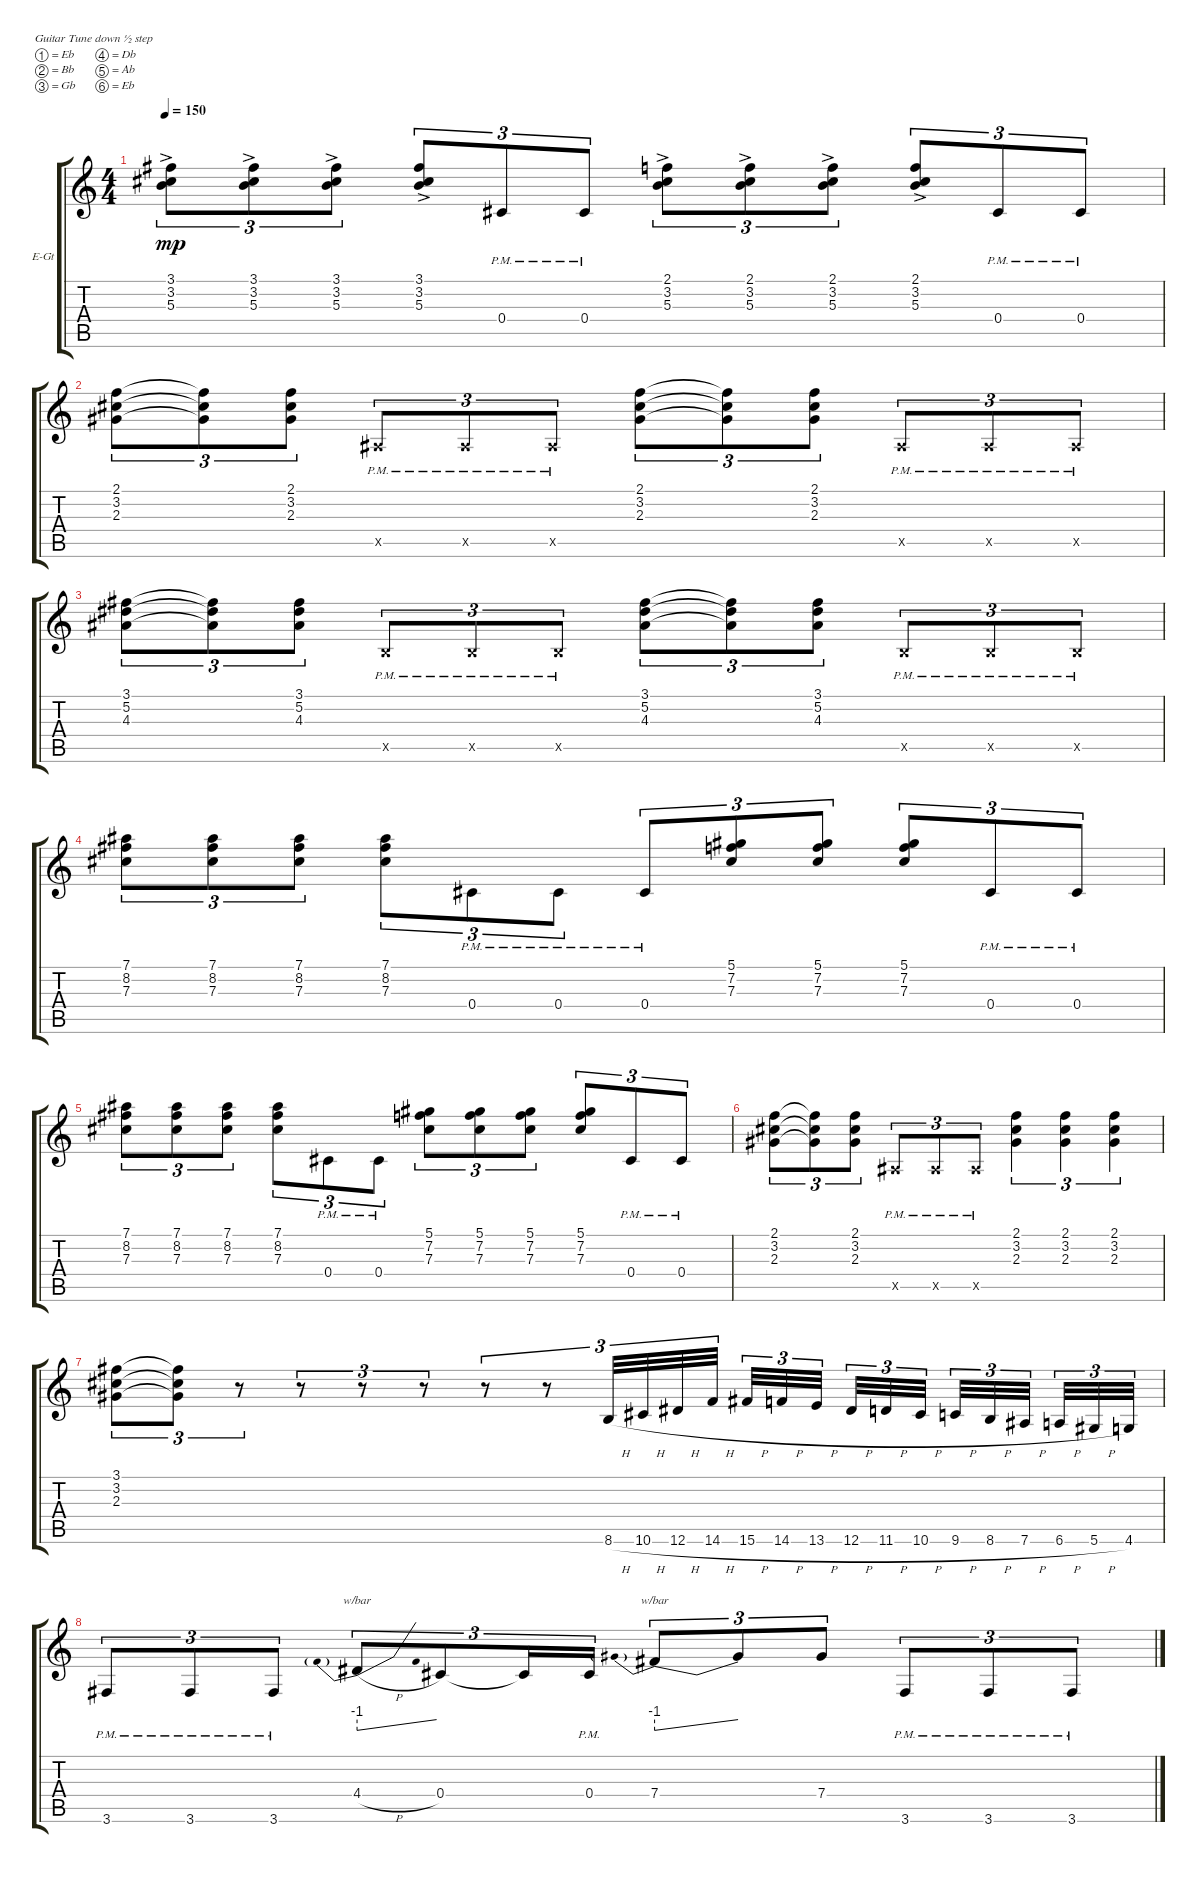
\bracketExtendMode groupsimilarinstruments
\firstSystemTrackNameOrientation horizontal
\otherSystemsTrackNameOrientation horizontal
\track ("left" "E-Gt") {instrument distortionguitar}
\staff {score tabs}
\tuning (Eb4 Bb3 Gb3 Db3 Ab2 Eb2)
\ts (4 4)
\tempo 150
\clef g2
\ks c
(5.3 3.2 3.1{ac}).8{tu (3 2) dy mp} (5.3 3.2 3.1{ac}).8{tu (3 2)} (5.3 3.2 3.1{ac}).8{tu (3 2)} (5.3 3.2 3.1{ac}).8{tu (3 2)} 0.4{pm}.8{tu (3 2)} 0.4{pm}.8{tu (3 2)} (5.3 3.2 2.1{ac}).8{tu (3 2)} (5.3 3.2 2.1{ac}).8{tu (3 2)} (5.3 3.2 2.1{ac}).8{tu (3 2)} (5.3 3.2 2.1{ac}).8{tu (3 2)} 0.4{pm}.8{tu (3 2)} 0.4{pm}.8{tu (3 2)} |
(2.3 2.1 3.2).8{tu (3 2)} (2.3{t} 2.1{t} 3.2{t}).8{tu (3 2)} (2.3 2.1 3.2).8{tu (3 2)} 2.5{pm x}.8{tu (3 2)} 2.5{pm x}.8{tu (3 2)} 2.5{pm x}.8{tu (3 2)} (2.3 2.1 3.2).8{tu (3 2)} (2.3{t} 2.1{t} 3.2{t}).8{tu (3 2)} (2.3 2.1 3.2).8{tu (3 2)} 2.5{pm x}.8{tu (3 2)} 2.5{pm x}.8{tu (3 2)} 2.5{pm x}.8{tu (3 2)} |
(4.3 3.1 5.2).8{tu (3 2)} (4.3{t} 3.1{t} 5.2{t}).8{tu (3 2)} (4.3 3.1 5.2).8{tu (3 2)} 3.5{pm x}.8{tu (3 2)} 3.5{pm x}.8{tu (3 2)} 3.5{pm x}.8{tu (3 2)} (4.3 3.1 5.2).8{tu (3 2)} (4.3{t} 3.1{t} 5.2{t}).8{tu (3 2)} (4.3 3.1 5.2).8{tu (3 2)} 3.5{pm x}.8{tu (3 2)} 3.5{pm x}.8{tu (3 2)} 3.5{pm x}.8{tu (3 2)} |
(7.1 8.2 7.3).8{tu (3 2)} (7.1 8.2 7.3).8{tu (3 2)} (7.1 8.2 7.3).8{tu (3 2)} (7.1 8.2 7.3).8{tu (3 2)} 0.4{pm}.8{tu (3 2)} 0.4{pm}.8{tu (3 2)} 0.4{pm}.8{tu (3 2)} (5.1 7.2 7.3).8{tu (3 2)} (5.1 7.2 7.3).8{tu (3 2)} (5.1 7.2 7.3).8{tu (3 2)} 0.4{pm}.8{tu (3 2)} 0.4{pm}.8{tu (3 2)} |
(7.1 8.2 7.3).8{tu (3 2)} (7.1 8.2 7.3).8{tu (3 2)} (7.1 8.2 7.3).8{tu (3 2)} (7.1 8.2 7.3).8{tu (3 2)} 0.4{pm}.8{tu (3 2)} 0.4{pm}.8{tu (3 2)} (5.1 7.2 7.3).8{tu (3 2)} (5.1 7.2 7.3).8{tu (3 2)} (5.1 7.2 7.3).8{tu (3 2)} (5.1 7.2 7.3).8{tu (3 2)} 0.4{pm}.8{tu (3 2)} 0.4{pm}.8{tu (3 2)} |
(2.3 2.1 3.2).8{tu (3 2)} (2.3{t} 2.1{t} 3.2{t}).8{tu (3 2)} (2.3 2.1 3.2).8{tu (3 2)} 2.5{pm x}.8{tu (3 2)} 2.5{pm x}.8{tu (3 2)} 2.5{pm x}.8{tu (3 2)} (2.1 3.2 2.3).4{tu (3 2)} (2.1 3.2 2.3).4{tu (3 2)} (2.1 3.2 2.3).4{tu (3 2)} |
(2.3 3.2 3.1).8{tu (3 2)} (2.3{t} 3.2{t} 3.1{t}).8{tu (3 2)} r.8{tu (3 2)} r.8{tu (3 2)} r.8{tu (3 2)} r.8{tu (3 2)} r.8{tu (3 2)} r.8{tu (3 2)} 8.6{h}.32{tu (3 2)} 10.6{h}.32{tu (3 2)} 12.6{h}.32{tu (3 2)} 14.6{h}.32{tu (3 2)} 15.6{h}.32{tu (3 2)} 14.6{h}.32{tu (3 2)} 13.6{h}.32{tu (3 2)} 12.6{h}.32{tu (3 2)} 11.6{h}.32{tu (3 2)} 10.6{h}.32{tu (3 2)} 9.6{h}.32{tu (3 2)} 8.6{h}.32{tu (3 2)} 7.6{h}.32{tu (3 2)} 6.6{h}.32{tu (3 2)} 5.6{h}.32{tu (3 2)} 4.6.32{tu (3 2)} |
3.6{pm}.8{tu (3 2)} 3.6{pm}.8{tu (3 2)} 3.6{pm}.8{tu (3 2)} 4.4{h}.8{tu (3 2) tbe (predivedive default 0 -4 30 0)} 0.4.8{tu (3 2)} 0.4{t}.16{tu (3 2)} 0.4{pm}.16{tu (3 2)} 7.4.8{tu (3 2) tbe (predivedive default 0 -4 30 0)} 7.4{t}.8{tu (3 2)} 7.4.8{tu (3 2)} 3.6{pm}.8{tu (3 2)} 3.6{pm}.8{tu (3 2)} 3.6{pm}.8{tu (3 2)}
